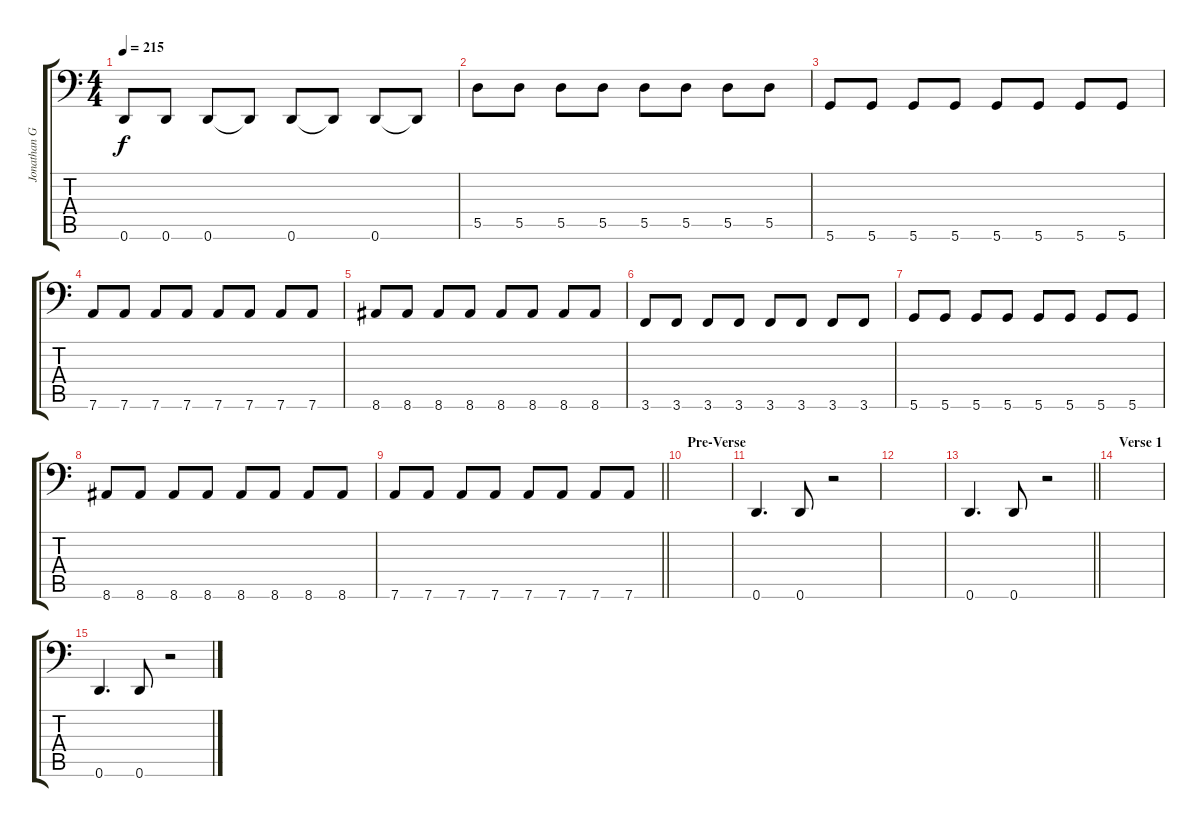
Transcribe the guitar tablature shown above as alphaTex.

\track ("Jonathan Gallan" "Jonathan G") {instrument electricbassfinger}
\staff {score tabs}
\tuning (E3 B2 G2 D2 A1 D1) {hide}
\ts (4 4)
\tempo 215
\clef f4
\ks c
0.6{t}.8{dy f} 0.6.8 0.6.8 0.6{t}.8 0.6.8 0.6{t}.8 0.6.8 0.6{t}.8 |
5.5.8 5.5.8 5.5.8 5.5.8 5.5.8 5.5.8 5.5.8 5.5.8 |
5.6.8 5.6.8 5.6.8 5.6.8 5.6.8 5.6.8 5.6.8 5.6.8 |
7.6.8 7.6.8 7.6.8 7.6.8 7.6.8 7.6.8 7.6.8 7.6.8 |
8.6.8 8.6.8 8.6.8 8.6.8 8.6.8 8.6.8 8.6.8 8.6.8 |
3.6.8 3.6.8 3.6.8 3.6.8 3.6.8 3.6.8 3.6.8 3.6.8 |
5.6.8 5.6.8 5.6.8 5.6.8 5.6.8 5.6.8 5.6.8 5.6.8 |
8.6.8 8.6.8 8.6.8 8.6.8 8.6.8 8.6.8 8.6.8 8.6.8 |
\barLineRight lightlight
7.6.8 7.6.8 7.6.8 7.6.8 7.6.8 7.6.8 7.6.8 7.6.8 |
\section ("" "Pre-Verse")
|
0.6.4{d} 0.6.8 r.2 |
|
\barLineRight lightlight
0.6.4{d} 0.6.8 r.2 |
\section ("" "Verse 1")
|
0.6.4{d} 0.6.8 r.2
